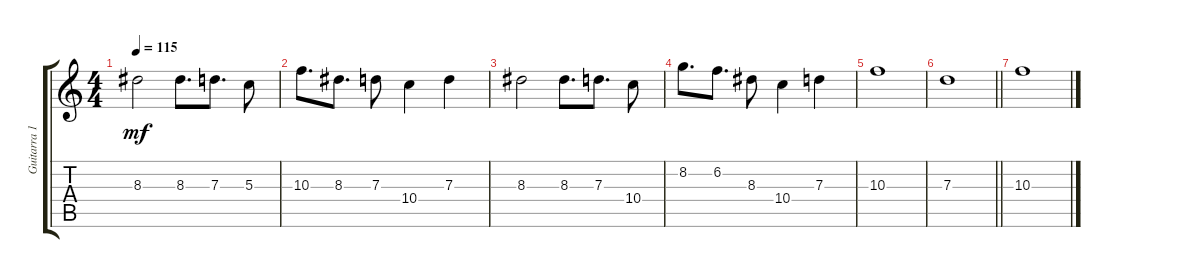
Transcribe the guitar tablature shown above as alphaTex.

\track ("Guitarra 1" "Guitarra 1") {instrument distortionguitar}
\staff {score tabs}
\tuning (E4 B3 G3 D3 A2 E2) {hide}
\ts (4 4)
\tempo 115
\clef g2
\ks c
8.3.2{dy mf} 8.3.8{d} 7.3.8{d} 5.3.8 |
10.3.8{d} 8.3.8{d} 7.3.8 10.4.4 7.3.4 |
8.3.2 8.3.8{d} 7.3.8{d} 10.4.8 |
8.2.8{d} 6.2.8{d} 8.3.8 10.4.4 7.3.4 |
10.3.1 |
\barLineRight lightlight
7.3.1 |
10.3.1
